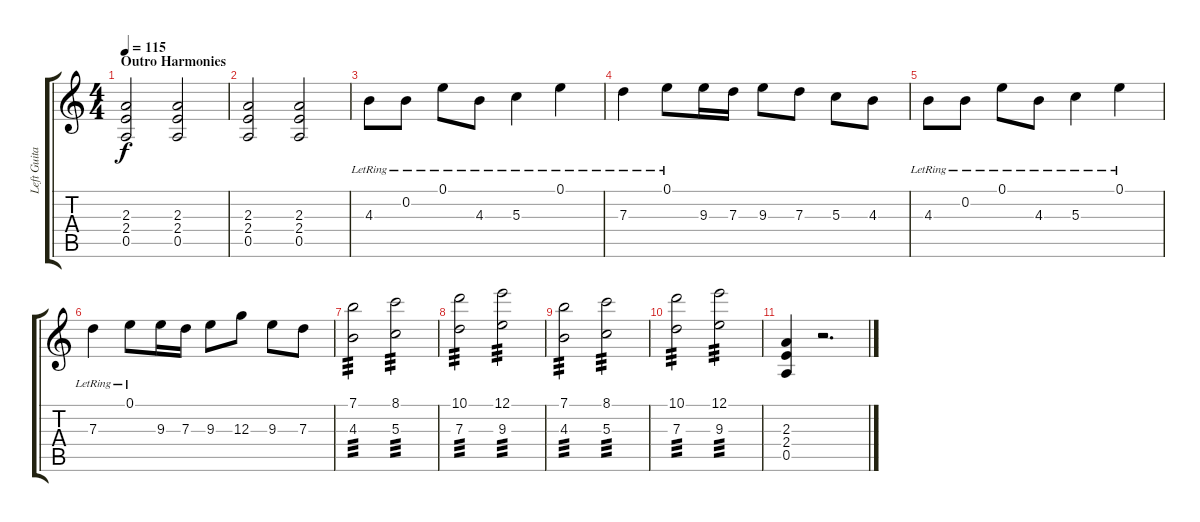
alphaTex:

\track ("Left Guitar" "Left Guita") {instrument distortionguitar}
\staff {score tabs}
\tuning (E4 B3 G3 D3 A2 E2) {hide}
\ts (4 4)
\section ("" "Outro Harmonies")
\tempo 115
\clef g2
\ks c
(2.3 2.4 0.5).2{dy f} (2.3 2.4 0.5).2 |
(2.3 2.4 0.5).2 (2.3 2.4 0.5).2 |
4.3{lr}.8 0.2{lr}.8 0.1{lr}.8 4.3{lr}.8 5.3{lr}.4 0.1{lr}.4 |
7.3{lr}.4 0.1{lr}.8 9.3.16 7.3.16 9.3.8 7.3.8 5.3.8 4.3.8 |
4.3{lr}.8 0.2{lr}.8 0.1{lr}.8 4.3{lr}.8 5.3{lr}.4 0.1{lr}.4 |
7.3{lr}.4 0.1{lr}.8 9.3.16 7.3.16 9.3.8 12.3.8 9.3.8 7.3.8 |
(7.1 4.3).2{tp 3} (8.1 5.3).2{tp 3} |
(10.1 7.3).2{tp 3} (12.1 9.3).2{tp 3} |
(7.1 4.3).2{tp 3} (8.1 5.3).2{tp 3} |
(10.1 7.3).2{tp 3} (12.1 9.3).2{tp 3} |
(2.3 2.4 0.5).4 r.2{d}
